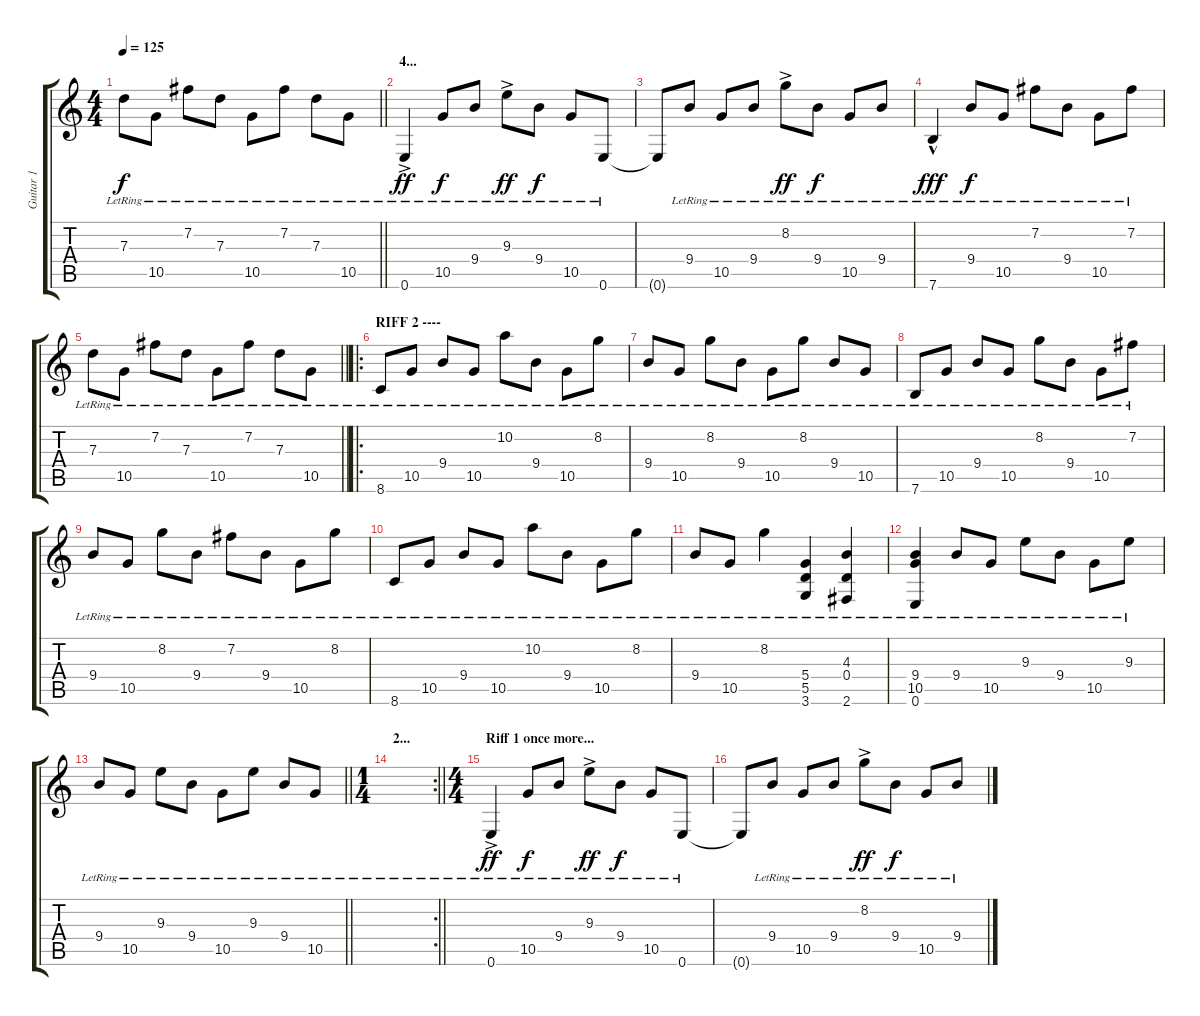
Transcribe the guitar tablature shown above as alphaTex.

\track ("Guitar 1" "Guitar 1") {instrument acousticguitarnylon}
\staff {score tabs}
\tuning (E4 B3 G3 D3 A2 E2) {hide}
\ts (4 4)
\tempo 125
\clef g2
\barLineRight lightlight
\ks c
7.3{lr}.8{dy f} 10.5{lr}.8 7.2{lr}.8 7.3{lr}.8 10.5{lr}.8 7.2{lr}.8 7.3{lr}.8 10.5{lr}.8 |
\section ("" "4...")
0.6{ac lr}.4{dy ff} 10.5{lr}.8{dy f} 9.4{lr}.8 9.3{ac lr}.8{dy ff} 9.4{lr}.8{dy f} 10.5{lr}.8 0.6{lr}.8 |
0.6{t}.8 9.4{lr}.8 10.5{lr}.8 9.4{lr}.8 8.2{ac lr}.8{dy ff} 9.4{lr}.8{dy f} 10.5{lr}.8 9.4{lr}.8 |
7.6{hac lr}.4{dy fff} 9.4{lr}.8{dy f} 10.5{lr}.8 7.2{lr}.8 9.4{lr}.8 10.5{lr}.8 7.2{lr}.8 |
\barLineRight lightlight
7.3{lr}.8 10.5{lr}.8 7.2{lr}.8 7.3{lr}.8 10.5{lr}.8 7.2{lr}.8 7.3{lr}.8 10.5{lr}.8 |
\ro
\section ("" "RIFF 2 ----")
8.6{lr}.8 10.5{lr}.8 9.4{lr}.8 10.5{lr}.8 10.2{lr}.8 9.4{lr}.8 10.5{lr}.8 8.2{lr}.8 |
9.4{lr}.8 10.5{lr}.8 8.2{lr}.8 9.4{lr}.8 10.5{lr}.8 8.2{lr}.8 9.4{lr}.8 10.5{lr}.8 |
7.6{lr}.8 10.5{lr}.8 9.4{lr}.8 10.5{lr}.8 8.2{lr}.8 9.4{lr}.8 10.5{lr}.8 7.2{lr}.8 |
9.4{lr}.8 10.5{lr}.8 8.2{lr}.8 9.4{lr}.8 7.2{lr}.8 9.4{lr}.8 10.5{lr}.8 8.2{lr}.8 |
8.6{lr}.8 10.5{lr}.8 9.4{lr}.8 10.5{lr}.8 10.2{lr}.8 9.4{lr}.8 10.5{lr}.8 8.2{lr}.8 |
9.4{lr}.8 10.5{lr}.8 8.2{lr}.4 (5.4{lr} 5.5{lr} 3.6{lr}).4 (4.3{lr} 0.4{lr} 2.6{lr}).4 |
(9.4{lr} 10.5{lr} 0.6{lr}).4 9.4{lr}.8 10.5{lr}.8 9.3{lr}.8 9.4{lr}.8 10.5{lr}.8 9.3{lr}.8 |
\barLineRight lightlight
9.4{lr}.8 10.5{lr}.8 9.3{lr}.8 9.4{lr}.8 10.5{lr}.8 9.3{lr}.8 9.4{lr}.8 10.5{lr}.8 |
\rc 2
\ts (1 4)
\section ("" "2...")
\barLineRight lightlight
|
\ts (4 4)
\section ("" "Riff 1 once more...")
0.6{ac lr}.4{dy ff} 10.5{lr}.8{dy f} 9.4{lr}.8 9.3{ac lr}.8{dy ff} 9.4{lr}.8{dy f} 10.5{lr}.8 0.6{lr}.8 |
0.6{t}.8 9.4{lr}.8 10.5{lr}.8 9.4{lr}.8 8.2{ac lr}.8{dy ff} 9.4{lr}.8{dy f} 10.5{lr}.8 9.4{lr}.8
